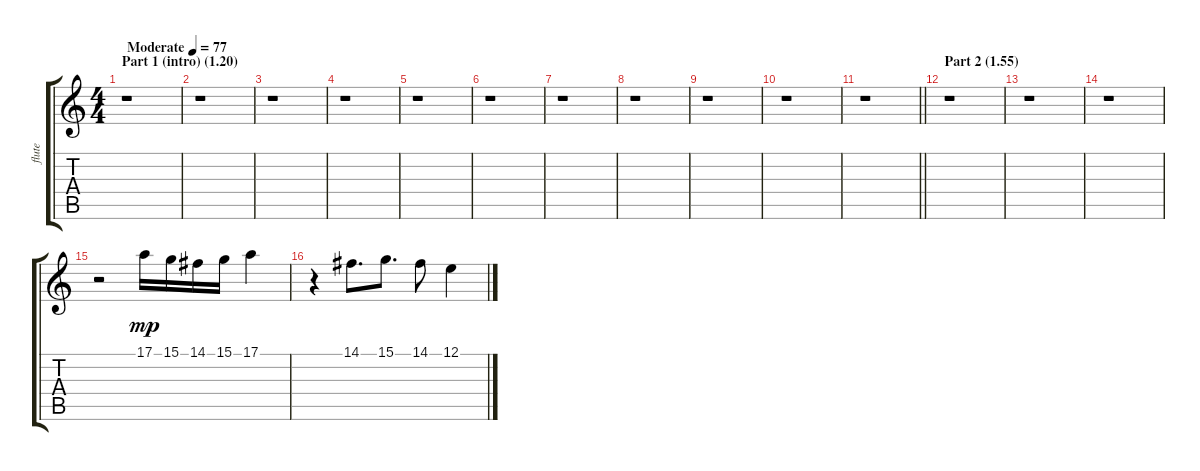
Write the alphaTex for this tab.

\track ("flute" "flute") {instrument flute}
\staff {score tabs}
\tuning (E4 B3 G3 D3 A2 E2) {hide}
\ts (4 4)
\section ("" "Part 1 (intro) (1.20)")
\tempo (77 "Moderate")
\clef g2
\ks c
r.1{dy mp instrument flute} |
r.1 |
r.1 |
r.1 |
r.1 |
r.1 |
r.1 |
r.1 |
r.1 |
r.1 |
\barLineRight lightlight
r.1 |
\section ("" "Part 2 (1.55)")
r.1 |
r.1 |
r.1 |
r.2 17.1.16 15.1.16 14.1.16 15.1.16 17.1.4 |
r.4 14.1.8{d} 15.1.8{d} 14.1.8 12.1.4
